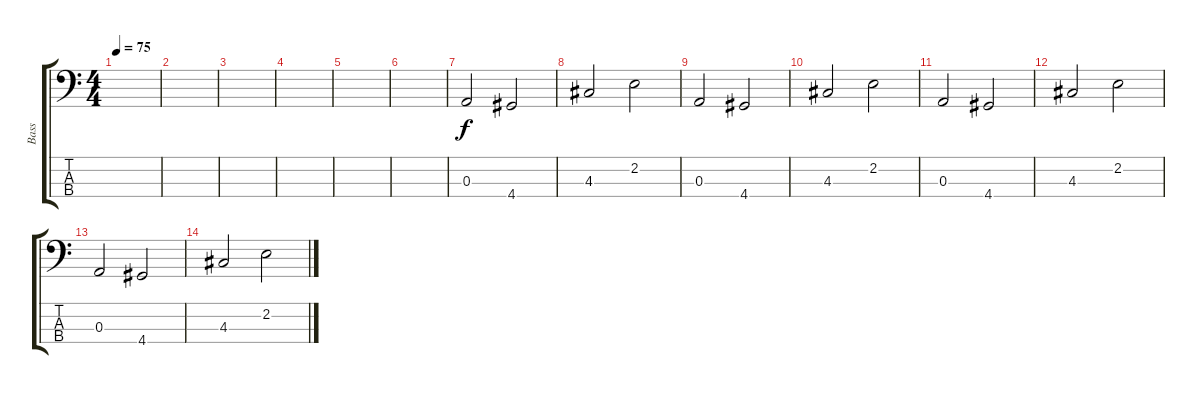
\track ("Bass" "Bass") {instrument electricbassfinger}
\staff {score tabs}
\tuning (G2 D2 A1 E1) {hide}
\ts (4 4)
\tempo 75
\clef f4
\ks c
|
|
|
|
|
|
0.3.2 4.4.2 |
4.3.2 2.2.2 |
0.3.2 4.4.2 |
4.3.2 2.2.2 |
0.3.2 4.4.2 |
4.3.2 2.2.2 |
0.3.2 4.4.2 |
4.3.2 2.2.2
